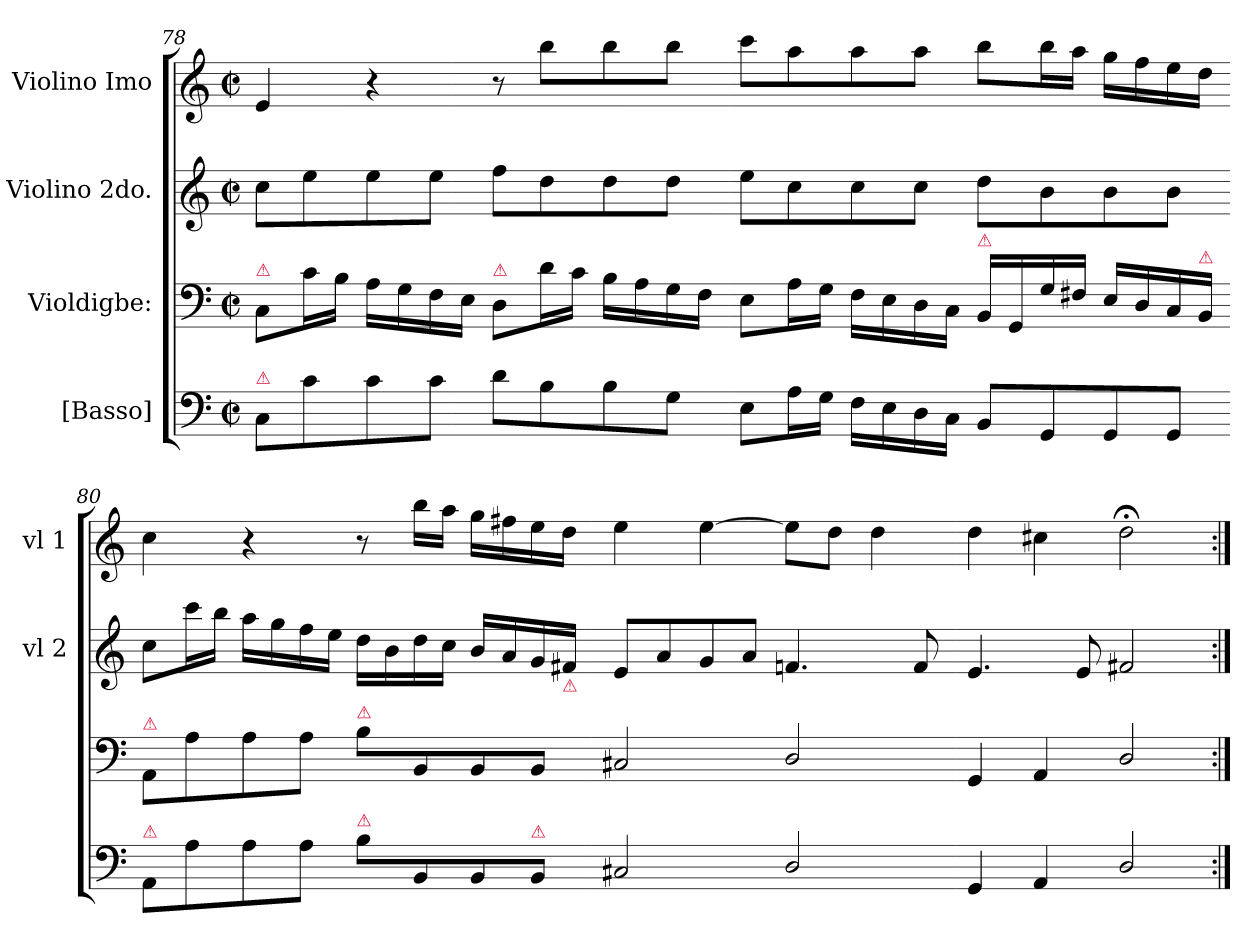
**kern	**kern	**kern	**kern
*part4	*part3	*part2	*part1
*staff4	*staff3	*staff2	*staff1
*I"[Basso]	*I"Violdigbe:	*I"Violino 2do.	*I"Violino Imo
*	*	*I'vl 2	*I'vl 1
*clefF4	*clefF4	*clefG2	*clefG2
*k[]	*k[]	*k[]	*k[]
*M2/2	*M2/2	*M2/2	*M2/2
*met(c|)	*met(c|)	*met(c|)	*met(c|)
=78	=78	=78	=78
!	!LO:TX:a:color=crimson:t=⚠	!	!
!LO:TX:a:color=crimson:t=⚠	!	!	!
8C/L	8C/L	8cc\L	4e/
8c\	16c\L	8ee\	.
.	16B\JJ	.	.
8c\	16A\LL	8ee\	4r
.	16G\	.	.
8c\J	16F\	8ee\J	.
.	16E\JJ	.	.
!	!LO:TX:a:color=crimson:t=⚠	!	!
8d\L	8D/L	8ff\L	8r
8B\	16d\L	8dd\	8bb\L
.	16c\JJ	.	.
8B\	16B\LL	8dd\	8bb\
.	16A\	.	.
8G\J	16G\	8dd\J	8bb\J
.	16F\JJ	.	.
=79-	=79-	=79-	=79-
8E\L	8E\L	8ee\L	8ccc\L
16A\L	16A\L	8cc\	8aa\
16G\JJ	16G\JJ	.	.
16F\LL	16F\LL	8cc\	8aa\
16E\	16E\	.	.
16D\	16D\	8cc\J	8aa\J
16C\JJ	16C\JJ	.	.
!	!LO:TX:a:color=crimson:t=⚠	!	!
8BB/L	16BB/LL	8dd\L	8bb\L
.	16GG/	.	.
8GG/	16G\	8b\	16bb\L
.	16F#X\JJ	.	16aa\JJ
8GG/	16E/LL	8b\	16gg\LL
.	16D/	.	16ff\
8GG/J	16C/	8b\J	16ee\
!	!LO:TX:a:color=crimson:t=⚠	!	!
.	16BB/JJ	.	16dd\JJ
=80-	=80-	=80-	=80-
!	!LO:TX:a:color=crimson:t=⚠	!	!
!LO:TX:a:color=crimson:t=⚠	!	!	!
8AA/L	8AA/L	8cc\L	4cc\
8A\	8A\	16ccc\L	.
.	.	16bb\JJ	.
8A\	8A\	16aa\LL	4r
.	.	16gg\	.
8A\J	8A\J	16ff\	.
.	.	16ee\JJ	.
!	!LO:TX:a:color=crimson:t=⚠	!	!
!LO:TX:a:color=crimson:t=⚠	!	!	!
8B\L	8B\L	16dd\LL	8r
.	.	16b\	.
8BB/	8BB/	16dd\	16bb\LL
.	.	16cc\JJ	16aa\JJ
8BB/	8BB/	16b/LL	16gg\LL
.	.	16a/	16ff#X\
!LO:TX:a:color=crimson:t=⚠	!	!	!
8BB/J	8BB/J	16g/	16ee\
!	!	!LO:TX:b:color=crimson:t=⚠	!
.	.	16f#X/JJ	16dd\JJ
=81-	=81-	=81-	=81-
2C#X/	2C#X/	8e/L	4ee\
.	.	8a/	.
.	.	8g/	[4ee\
.	.	8a/J	.
2D/	2D/	4.fn/	8ee\L]
.	.	.	8dd\J
.	.	.	4dd\
.	.	8f/	.
=82-	=82-	=82-	=82-
4GG/	4GG/	4.e/	4dd\
4AA/	4AA/	.	4cc#X\
.	.	8e/	.
2D/	2D/	2f#X/	2dd;<\
=:|!	=:|!	=:|!	=:|!
*-	*-	*-	*-
